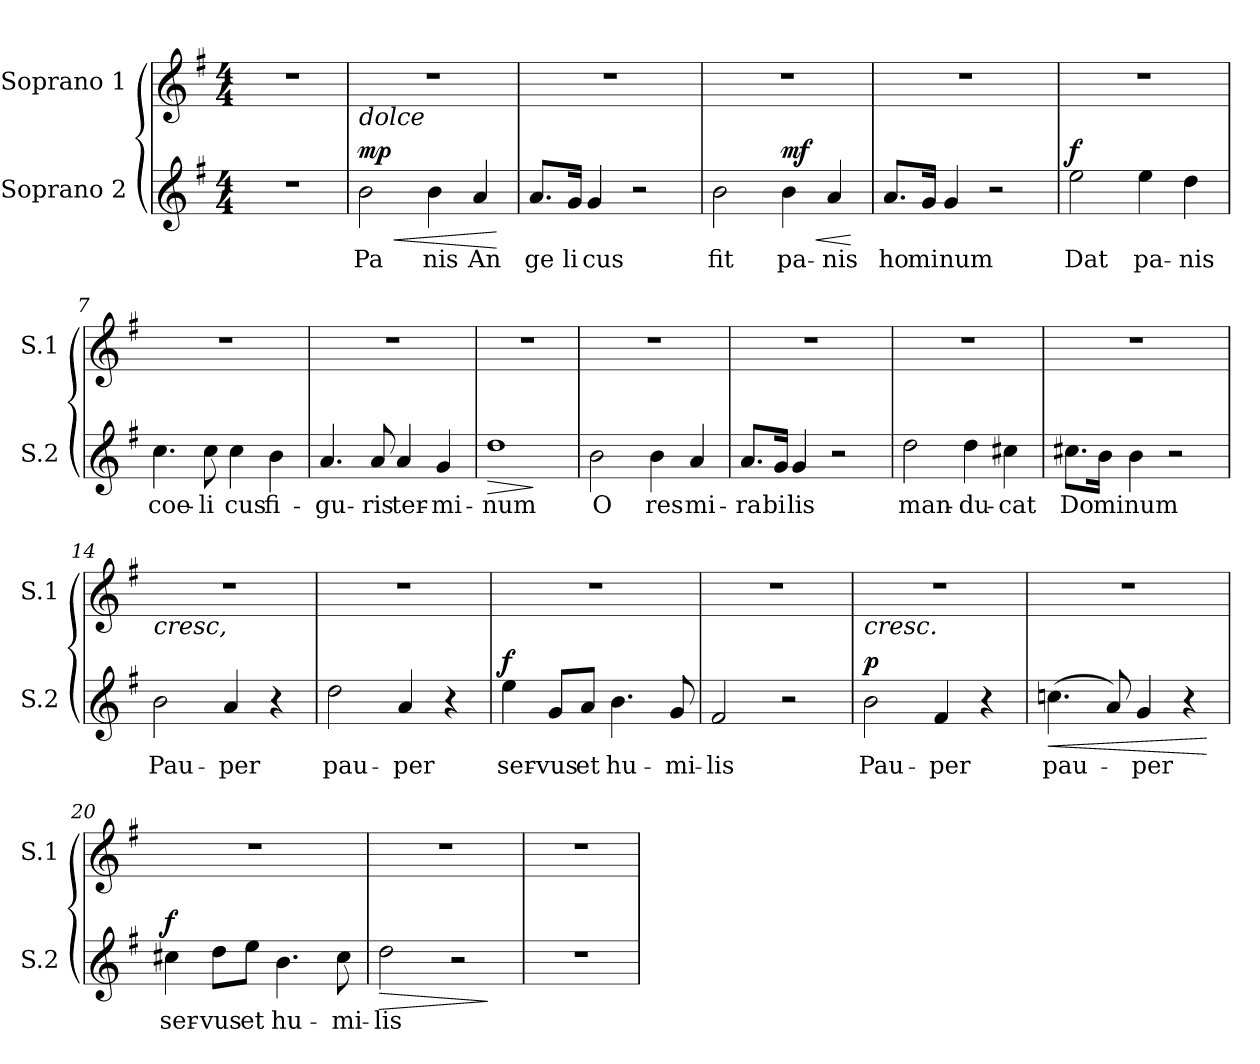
**kern	**text	**dynam	**kern
*part2	*part2	*part2	*part1
*staff2	*staff2	*staff2	*staff1
*I"Soprano 2	*	*	*I"Soprano 1
*I'S.2	*	*	*I'S.1
*clefG2	*	*	*clefG2
*k[f#]	*	*	*k[f#]
*M4/4	*	*	*M4/4
*MM70	*	*	*MM70
=1	=1	=1	=1
1r	.	.	1r
=2	=2	=2	=2
!	!	!	!LO:TX:b:i:t=dolce
!	!LO:LY:b	!LO:HP:b	!
!	!	!LO:DY:n=1:b	!
2b\	Pa	< mp	1r
!	!LO:LY:b	!	!
4b\	nis	.	.
!	!LO:LY:b	!	!
4a/	An	.	.
.	.	[	.
=3	=3	=3	=3
!	!LO:LY:b	!	!
8.a/L	ge	.	1r
!	!LO:LY:b	!	!
16g/Jk	li	.	.
!	!LO:LY:b	!	!
4g/	cus	.	.
2r	.	.	.
=4	=4	=4	=4
!	!LO:LY:b	!	!
2b\	fit	.	1r
!	!LO:LY:b	!LO:HP:b	!
!	!	!LO:DY:n=1:b	!
4b\	pa-	< mf	.
!	!LO:LY:b	!	!
4a/	-nis	.	.
.	.	[	.
=5	=5	=5	=5
!	!LO:LY:b	!	!
8.a/L	ho	.	1r
!	!LO:LY:b	!	!
16g/Jk	mi	.	.
!	!LO:LY:b	!	!
4g/	num	.	.
2r	.	.	.
=6	=6	=6	=6
!	!LO:LY:b	!LO:DY:b	!
2ee\	Dat	f	1r
!	!LO:LY:b	!	!
4ee\	pa-	.	.
!	!LO:LY:b	!	!
4dd\	-nis	.	.
=7	=7	=7	=7
!	!LO:LY:b	!	!
4.cc\	coe-	.	1r
!	!LO:LY:b	!	!
8cc\	-li	.	.
!	!LO:LY:b	!	!
4cc\	cus	.	.
!	!LO:LY:b	!	!
4b\	fi-	.	.
=8	=8	=8	=8
!	!LO:LY:b	!	!
4.a/	-gu-	.	1r
!	!LO:LY:b	!	!
8a/	-ris	.	.
!	!LO:LY:b	!	!
4a/	ter-	.	.
!	!LO:LY:b	!	!
4g/	-mi-	.	.
=9	=9	=9	=9
!	!LO:LY:b	!LO:HP:b	!
1dd	-num	>	1r
.	.	]	.
=10	=10	=10	=10
!	!LO:LY:b	!	!
2b\	O	.	1r
!	!LO:LY:b	!	!
4b\	res	.	.
!	!LO:LY:b	!	!
4a/	mi-	.	.
!!LO:LB:g=z
=11	=11	=11	=11
!	!LO:LY:b	!	!
8.a/L	-ra	.	1r
!	!LO:LY:b	!	!
16g/Jk	bi	.	.
!	!LO:LY:b	!	!
4g/	lis	.	.
2r	.	.	.
=12	=12	=12	=12
!	!LO:LY:b	!	!
2dd\	man-	.	1r
!	!LO:LY:b	!	!
4dd\	-du-	.	.
!	!LO:LY:b	!	!
4cc#X\	-cat	.	.
=13	=13	=13	=13
!	!LO:LY:b	!	!
8.cc#X\L	Do	.	1r
!	!LO:LY:b	!	!
16b\Jk	mi	.	.
!	!LO:LY:b	!	!
4b\	num	.	.
2r	.	.	.
=14	=14	=14	=14
!	!	!	!LO:TX:b:i:t=cresc,
!	!LO:LY:b	!	!
2b\	Pau-	.	1r
!	!LO:LY:b	!	!
4a/	-per	.	.
4r	.	.	.
=15	=15	=15	=15
!	!LO:LY:b	!	!
2dd\	pau-	.	1r
!	!LO:LY:b	!	!
4a/	-per	.	.
4r	.	.	.
=16	=16	=16	=16
!	!LO:LY:b	!LO:DY:b	!
4ee\	ser-	f	1r
!	!LO:LY:b	!	!
8g/L	-vus	.	.
!	!LO:LY:b	!	!
8a/J	et	.	.
!	!LO:LY:b	!	!
4.b\	hu-	.	.
!	!LO:LY:b	!	!
8g/	-mi-	.	.
=17	=17	=17	=17
!	!LO:LY:b	!	!
2f#/	-lis	.	1r
2r	.	.	.
=18	=18	=18	=18
!	!	!	!LO:TX:b:i:t=cresc.
!	!LO:LY:b	!LO:DY:b	!
2b\	Pau-	p	1r
!	!LO:LY:b	!	!
4f#/	-per	.	.
4r	.	.	.
=19	=19	=19	=19
!	!LO:LY:b	!LO:HP:b	!
(>4.ccn\	pau-	<	1r
8a/)	.	.	.
!	!LO:LY:b	!	!
4g/	-per	.	.
4r	.	.	.
.	.	[	.
=20	=20	=20	=20
!	!LO:LY:b	!LO:DY:b	!
4cc#X\	ser-	f	1r
!	!LO:LY:b	!	!
8dd\L	-vus	.	.
!	!LO:LY:b	!	!
8ee\J	et	.	.
!	!LO:LY:b	!	!
4.b\	hu-	.	.
!	!LO:LY:b	!	!
8cc#\	-mi-	.	.
!!LO:LB:g=z
=21	=21	=21	=21
!	!LO:LY:b	!LO:HP:b	!
2dd\	-lis	>	1r
2r	.	.	.
.	.	]	.
=22	=22	=22	=22
1r	.	.	1r
=	=	=	=
*-	*-	*-	*-
